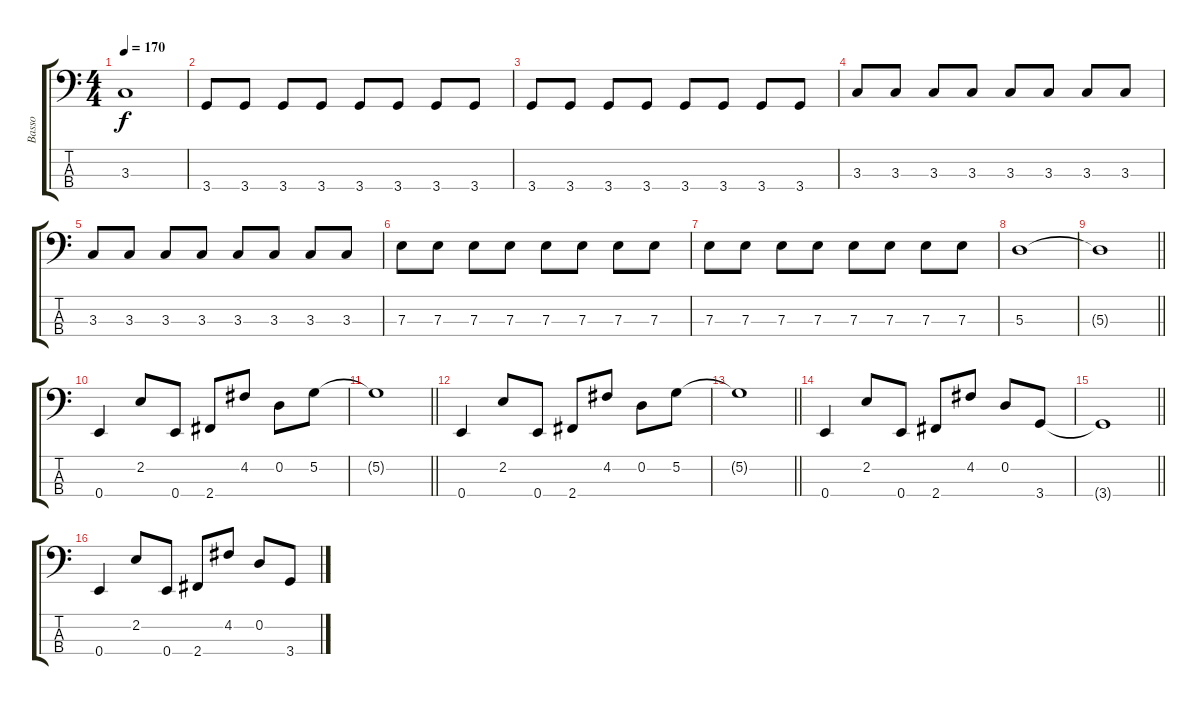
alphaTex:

\track ("Basso" "Basso") {instrument electricbasspick}
\staff {score tabs}
\tuning (G2 D2 A1 E1) {hide}
\ts (4 4)
\tempo 170
\clef f4
\ks c
3.3{t}.1{dy f} |
3.4.8 3.4.8 3.4.8 3.4.8 3.4.8 3.4.8 3.4.8 3.4.8 |
3.4.8 3.4.8 3.4.8 3.4.8 3.4.8 3.4.8 3.4.8 3.4.8 |
3.3.8 3.3.8 3.3.8 3.3.8 3.3.8 3.3.8 3.3.8 3.3.8 |
3.3.8 3.3.8 3.3.8 3.3.8 3.3.8 3.3.8 3.3.8 3.3.8 |
7.3.8 7.3.8 7.3.8 7.3.8 7.3.8 7.3.8 7.3.8 7.3.8 |
7.3.8 7.3.8 7.3.8 7.3.8 7.3.8 7.3.8 7.3.8 7.3.8 |
5.3.1 |
\barLineRight lightlight
5.3{t}.1 |
\section ("" "")
0.4.4 2.2.8 0.4.8 2.4.8 4.2.8 0.2.8 5.2.8 |
\barLineRight lightlight
5.2{t}.1 |
0.4.4 2.2.8 0.4.8 2.4.8 4.2.8 0.2.8 5.2.8 |
\barLineRight lightlight
5.2{t}.1 |
\section ("" "")
0.4.4 2.2.8 0.4.8 2.4.8 4.2.8 0.2.8 3.4.8 |
\barLineRight lightlight
3.4{t}.1 |
0.4.4 2.2.8 0.4.8 2.4.8 4.2.8 0.2.8 3.4.8
